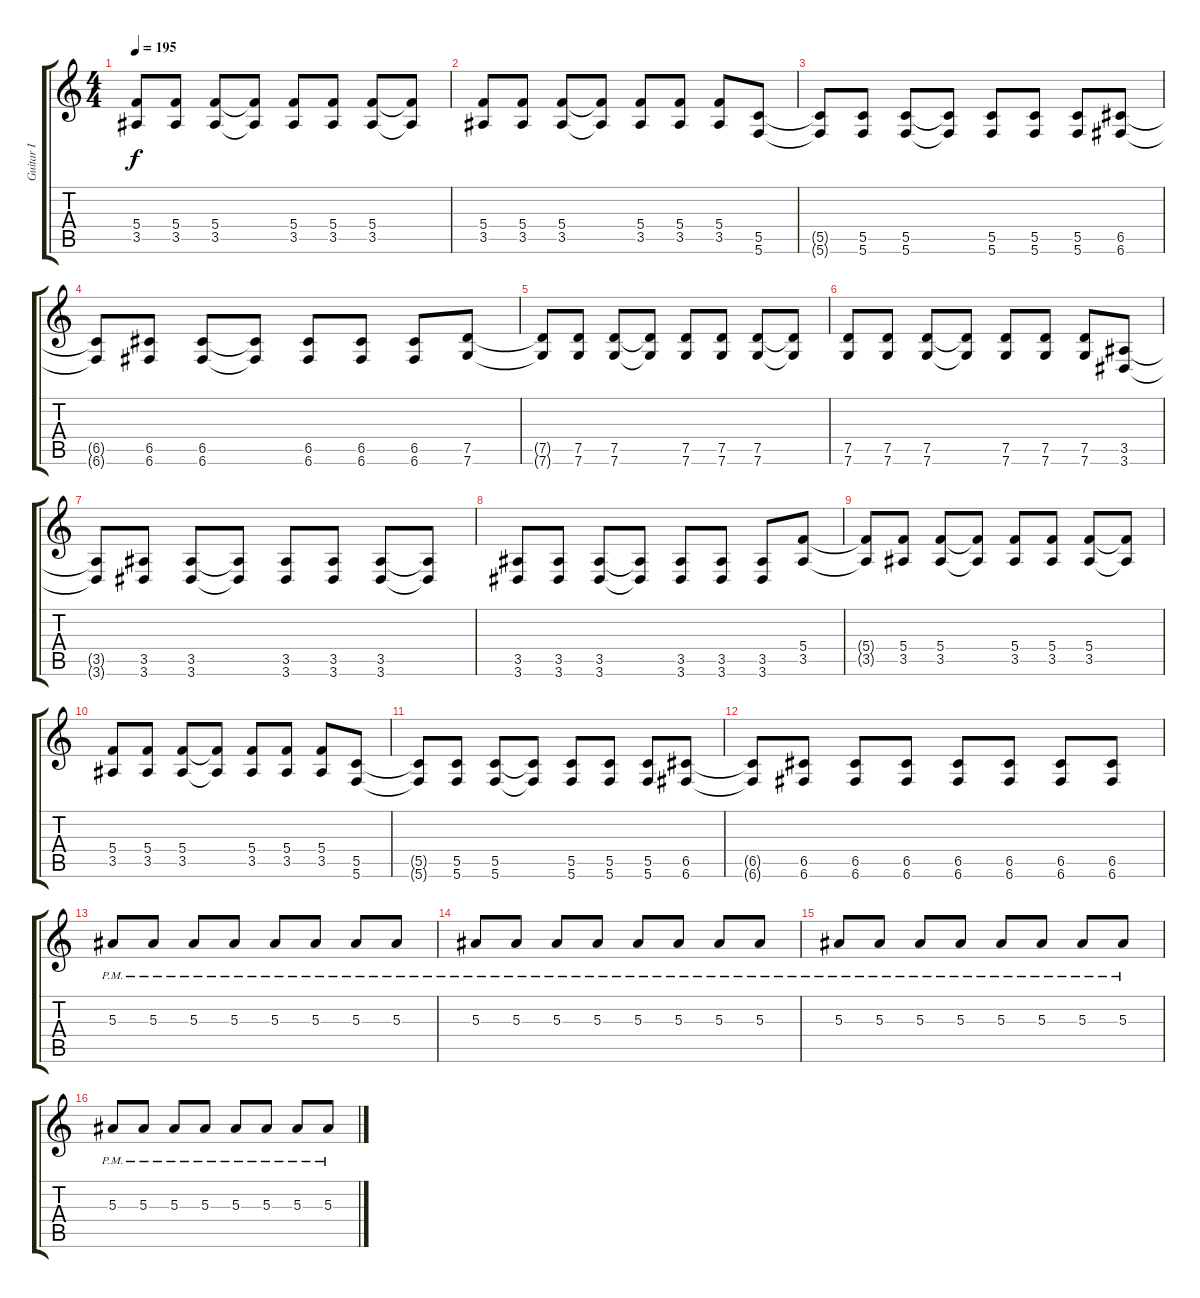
\track ("Guitar I" "Guitar I") {instrument overdrivenguitar}
\staff {score tabs}
\tuning (D4 A3 F3 C3 G2 C2) {hide}
\ts (4 4)
\tempo 195
\clef g2
\ks c
(5.4{t} 3.5{t}).8{dy f} (5.4 3.5).8 (5.4 3.5).8 (5.4{t} 3.5{t}).8 (5.4 3.5).8 (5.4 3.5).8 (5.4 3.5).8 (5.4{t} 3.5{t}).8 |
(5.4 3.5).8 (5.4 3.5).8 (5.4 3.5).8 (5.4{t} 3.5{t}).8 (5.4 3.5).8 (5.4 3.5).8 (5.4 3.5).8 (5.5 5.6).8 |
(5.5{t} 5.6{t}).8 (5.5 5.6).8 (5.5 5.6).8 (5.5{t} 5.6{t}).8 (5.5 5.6).8 (5.5 5.6).8 (5.5 5.6).8 (6.5 6.6).8 |
(6.5{t} 6.6{t}).8 (6.5 6.6).8 (6.5 6.6).8 (6.5{t} 6.6{t}).8 (6.5 6.6).8 (6.5 6.6).8 (6.5 6.6).8 (7.5 7.6).8 |
(7.5{t} 7.6{t}).8 (7.5 7.6).8 (7.5 7.6).8 (7.5{t} 7.6{t}).8 (7.5 7.6).8 (7.5 7.6).8 (7.5 7.6).8 (7.5{t} 7.6{t}).8 |
(7.5 7.6).8 (7.5 7.6).8 (7.5 7.6).8 (7.5{t} 7.6{t}).8 (7.5 7.6).8 (7.5 7.6).8 (7.5 7.6).8 (3.5 3.6).8 |
(3.5{t} 3.6{t}).8 (3.5 3.6).8 (3.5 3.6).8 (3.5{t} 3.6{t}).8 (3.5 3.6).8 (3.5 3.6).8 (3.5 3.6).8 (3.5{t} 3.6{t}).8 |
(3.5 3.6).8 (3.5 3.6).8 (3.5 3.6).8 (3.5{t} 3.6{t}).8 (3.5 3.6).8 (3.5 3.6).8 (3.5 3.6).8 (5.4 3.5).8 |
(5.4{t} 3.5{t}).8 (5.4 3.5).8 (5.4 3.5).8 (5.4{t} 3.5{t}).8 (5.4 3.5).8 (5.4 3.5).8 (5.4 3.5).8 (5.4{t} 3.5{t}).8 |
(5.4 3.5).8 (5.4 3.5).8 (5.4 3.5).8 (5.4{t} 3.5{t}).8 (5.4 3.5).8 (5.4 3.5).8 (5.4 3.5).8 (5.5 5.6).8 |
(5.5{t} 5.6{t}).8 (5.5 5.6).8 (5.5 5.6).8 (5.5{t} 5.6{t}).8 (5.5 5.6).8 (5.5 5.6).8 (5.5 5.6).8 (6.5 6.6).8 |
(6.5{t} 6.6{t}).8 (6.5 6.6).8 (6.5 6.6).8 (6.5 6.6).8 (6.5 6.6).8 (6.5 6.6).8 (6.5 6.6).8 (6.5 6.6).8 |
5.3{pm}.8 5.3{pm}.8 5.3{pm}.8 5.3{pm}.8 5.3{pm}.8 5.3{pm}.8 5.3{pm}.8 5.3{pm}.8 |
5.3{pm}.8 5.3{pm}.8 5.3{pm}.8 5.3{pm}.8 5.3{pm}.8 5.3{pm}.8 5.3{pm}.8 5.3{pm}.8 |
5.3{pm}.8 5.3{pm}.8 5.3{pm}.8 5.3{pm}.8 5.3{pm}.8 5.3{pm}.8 5.3{pm}.8 5.3{pm}.8 |
5.3{pm}.8 5.3{pm}.8 5.3{pm}.8 5.3{pm}.8 5.3{pm}.8 5.3{pm}.8 5.3{pm}.8 5.3{pm}.8
